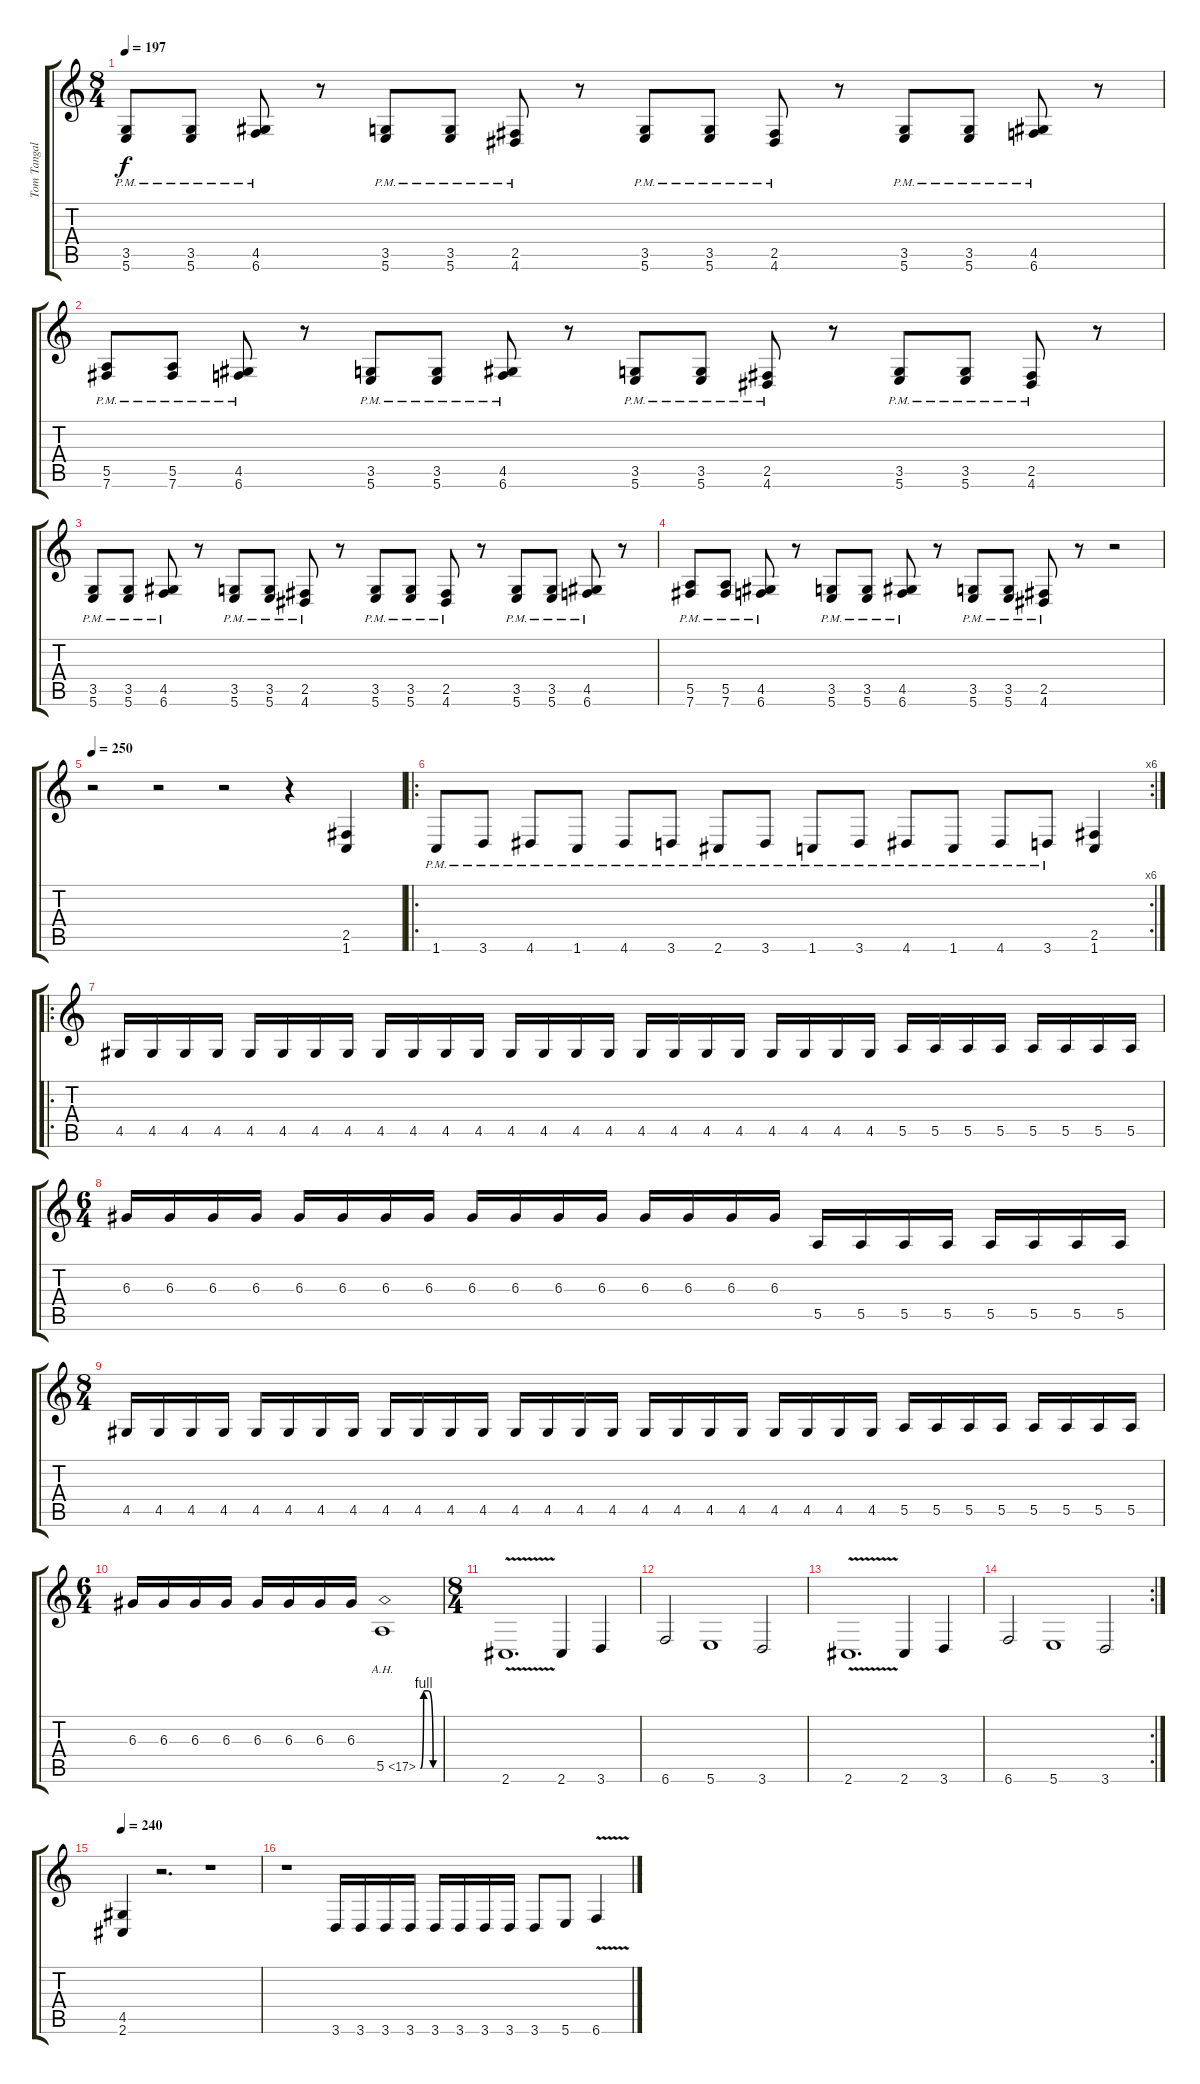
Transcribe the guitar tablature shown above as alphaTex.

\track ("Tom Tangalos" "Tom Tangal") {instrument distortionguitar}
\staff {score tabs}
\tuning (B3 Gb3 D3 A2 E2 B1) {hide}
\ts (8 4)
\tempo 197
\clef g2
\ks c
(3.5{pm} 5.6{pm}).8{dy f} (3.5{pm} 5.6{pm}).8 (4.5{pm} 6.6{pm}).8 r.8 (3.5{pm} 5.6{pm}).8 (3.5{pm} 5.6{pm}).8 (2.5{pm} 4.6{pm}).8 r.8 (3.5{pm} 5.6{pm}).8 (3.5{pm} 5.6{pm}).8 (2.5{pm} 4.6{pm}).8 r.8 (3.5{pm} 5.6{pm}).8 (3.5{pm} 5.6{pm}).8 (4.5{pm} 6.6{pm}).8 r.8 |
(5.5{pm} 7.6{pm}).8 (5.5{pm} 7.6{pm}).8 (4.5{pm} 6.6{pm}).8 r.8 (3.5{pm} 5.6{pm}).8 (3.5{pm} 5.6{pm}).8 (4.5{pm} 6.6{pm}).8 r.8 (3.5{pm} 5.6{pm}).8 (3.5{pm} 5.6{pm}).8 (2.5{pm} 4.6{pm}).8 r.8 (3.5{pm} 5.6{pm}).8 (3.5{pm} 5.6{pm}).8 (2.5{pm} 4.6{pm}).8 r.8 |
(3.5{pm} 5.6{pm}).8 (3.5{pm} 5.6{pm}).8 (4.5{pm} 6.6{pm}).8 r.8 (3.5{pm} 5.6{pm}).8 (3.5{pm} 5.6{pm}).8 (2.5{pm} 4.6{pm}).8 r.8 (3.5{pm} 5.6{pm}).8 (3.5{pm} 5.6{pm}).8 (2.5{pm} 4.6{pm}).8 r.8 (3.5{pm} 5.6{pm}).8 (3.5{pm} 5.6{pm}).8 (4.5{pm} 6.6{pm}).8 r.8 |
(5.5{pm} 7.6{pm}).8 (5.5{pm} 7.6{pm}).8 (4.5{pm} 6.6{pm}).8 r.8 (3.5{pm} 5.6{pm}).8 (3.5{pm} 5.6{pm}).8 (4.5{pm} 6.6{pm}).8 r.8 (3.5{pm} 5.6{pm}).8 (3.5{pm} 5.6{pm}).8 (2.5{pm} 4.6{pm}).8 r.8 r.2 |
\tempo 250
r.2 r.2 r.2 r.4 (2.5 1.6).4 |
\ro
\rc 6
1.6{pm}.8 3.6{pm}.8 4.6{pm}.8 1.6{pm}.8 4.6{pm}.8 3.6{pm}.8 2.6{pm}.8 3.6{pm}.8 1.6{pm}.8 3.6{pm}.8 4.6{pm}.8 1.6{pm}.8 4.6{pm}.8 3.6{pm}.8 (2.5 1.6).4 |
\ro
4.5.16 4.5.16 4.5.16 4.5.16 4.5.16 4.5.16 4.5.16 4.5.16 4.5.16 4.5.16 4.5.16 4.5.16 4.5.16 4.5.16 4.5.16 4.5.16 4.5.16 4.5.16 4.5.16 4.5.16 4.5.16 4.5.16 4.5.16 4.5.16 5.5.16 5.5.16 5.5.16 5.5.16 5.5.16 5.5.16 5.5.16 5.5.16 |
\ts (6 4)
6.3.16 6.3.16 6.3.16 6.3.16 6.3.16 6.3.16 6.3.16 6.3.16 6.3.16 6.3.16 6.3.16 6.3.16 6.3.16 6.3.16 6.3.16 6.3.16 5.5.16 5.5.16 5.5.16 5.5.16 5.5.16 5.5.16 5.5.16 5.5.16 |
\ts (8 4)
4.5.16 4.5.16 4.5.16 4.5.16 4.5.16 4.5.16 4.5.16 4.5.16 4.5.16 4.5.16 4.5.16 4.5.16 4.5.16 4.5.16 4.5.16 4.5.16 4.5.16 4.5.16 4.5.16 4.5.16 4.5.16 4.5.16 4.5.16 4.5.16 5.5.16 5.5.16 5.5.16 5.5.16 5.5.16 5.5.16 5.5.16 5.5.16 |
\ts (6 4)
6.3.16 6.3.16 6.3.16 6.3.16 6.3.16 6.3.16 6.3.16 6.3.16 5.5{be (custom 0 0 10 4 25 4 40 0 60 0) ah 12}.1{instrument guitarharmonics} |
\ts (8 4)
2.6{v}.1{d instrument distortionguitar} 2.6.4 3.6.4 |
6.6.2 5.6.1 3.6.2 |
2.6{v}.1{d} 2.6.4 3.6.4 |
\rc 2
6.6.2 5.6.1 3.6.2 |
\tempo 240
(4.5 2.6).4 r.2{d} r.1 |
r.1 3.6.16 3.6.16 3.6.16 3.6.16 3.6.16 3.6.16 3.6.16 3.6.16 3.6.8 5.6.8 6.6{v}.4
